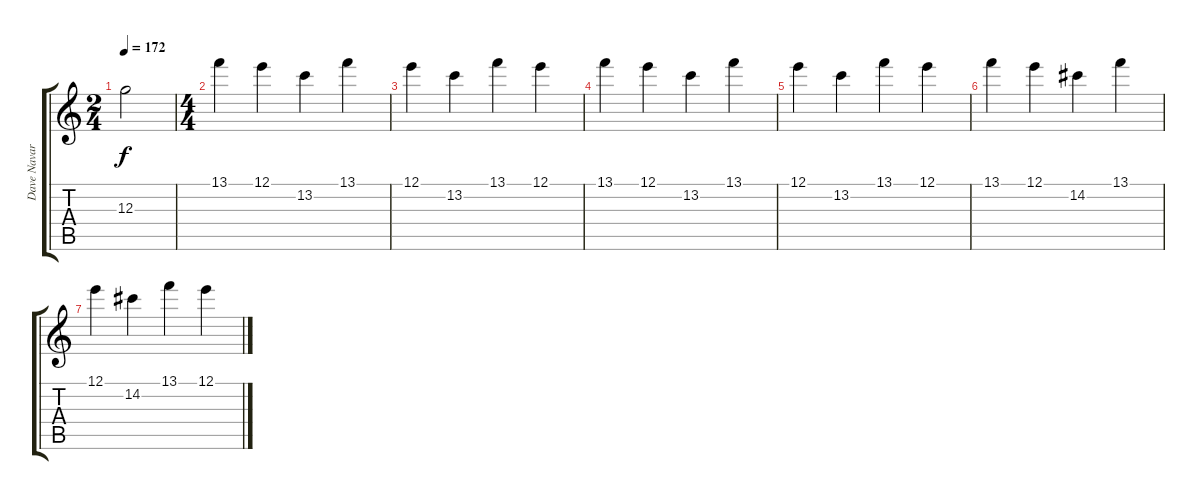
\track ("Dave Navarro" "Dave Navar") {instrument distortionguitar}
\staff {score tabs}
\tuning (E4 B3 G3 D3 A2 E2) {hide}
\ts (2 4)
\tempo 172
\clef g2
\ks c
12.3.2{dy f instrument distortionguitar} |
\ts (4 4)
13.1.4 12.1.4 13.2.4 13.1.4 |
12.1.4 13.2.4 13.1.4 12.1.4 |
13.1.4 12.1.4 13.2.4 13.1.4 |
12.1.4 13.2.4 13.1.4 12.1.4 |
13.1.4 12.1.4 14.2.4 13.1.4 |
12.1.4 14.2.4 13.1.4 12.1.4
